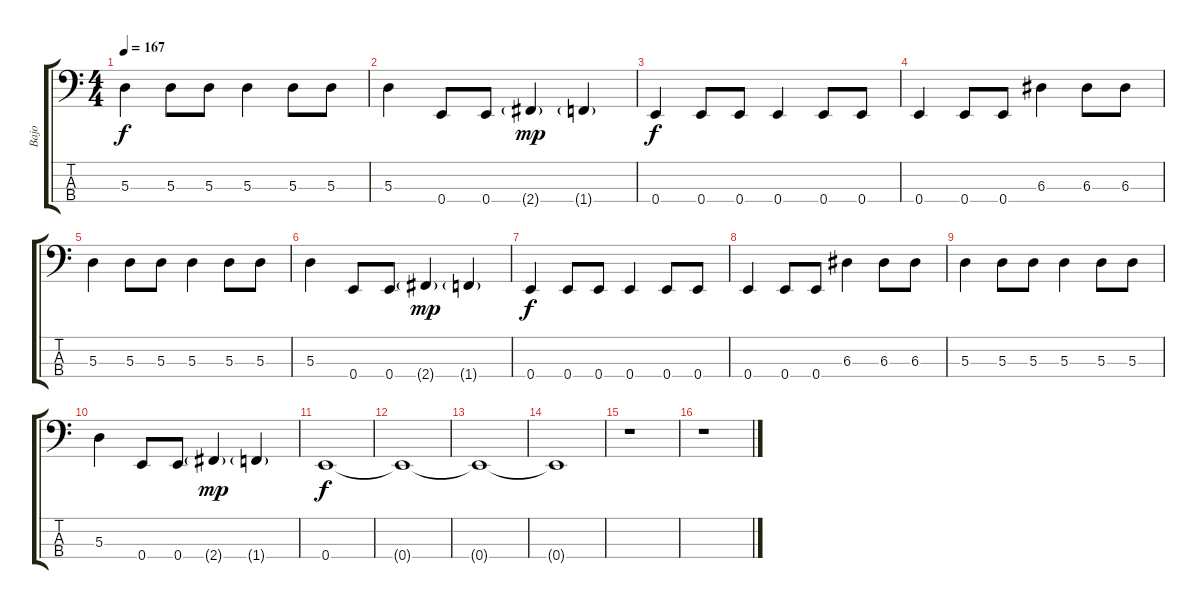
\track ("Bajo" "Bajo") {instrument electricbasspick}
\staff {score tabs}
\tuning (G2 D2 A1 E1) {hide}
\ts (4 4)
\tempo 167
\clef f4
\ks c
5.3.4{dy f} 5.3.8 5.3.8 5.3.4 5.3.8 5.3.8 |
5.3.4 0.4.8 0.4.8 2.4{g}.4{dy mp} 1.4{g}.4 |
0.4.4{dy f} 0.4.8 0.4.8 0.4.4 0.4.8 0.4.8 |
0.4.4 0.4.8 0.4.8 6.3.4 6.3.8 6.3.8 |
5.3.4 5.3.8 5.3.8 5.3.4 5.3.8 5.3.8 |
5.3.4 0.4.8 0.4.8 2.4{g}.4{dy mp} 1.4{g}.4 |
0.4.4{dy f} 0.4.8 0.4.8 0.4.4 0.4.8 0.4.8 |
0.4.4 0.4.8 0.4.8 6.3.4 6.3.8 6.3.8 |
5.3.4 5.3.8 5.3.8 5.3.4 5.3.8 5.3.8 |
5.3.4 0.4.8 0.4.8 2.4{g}.4{dy mp} 1.4{g}.4 |
0.4.1{dy f} |
0.4{t}.1 |
0.4{t}.1 |
0.4{t}.1 |
r.1 |
r.1
